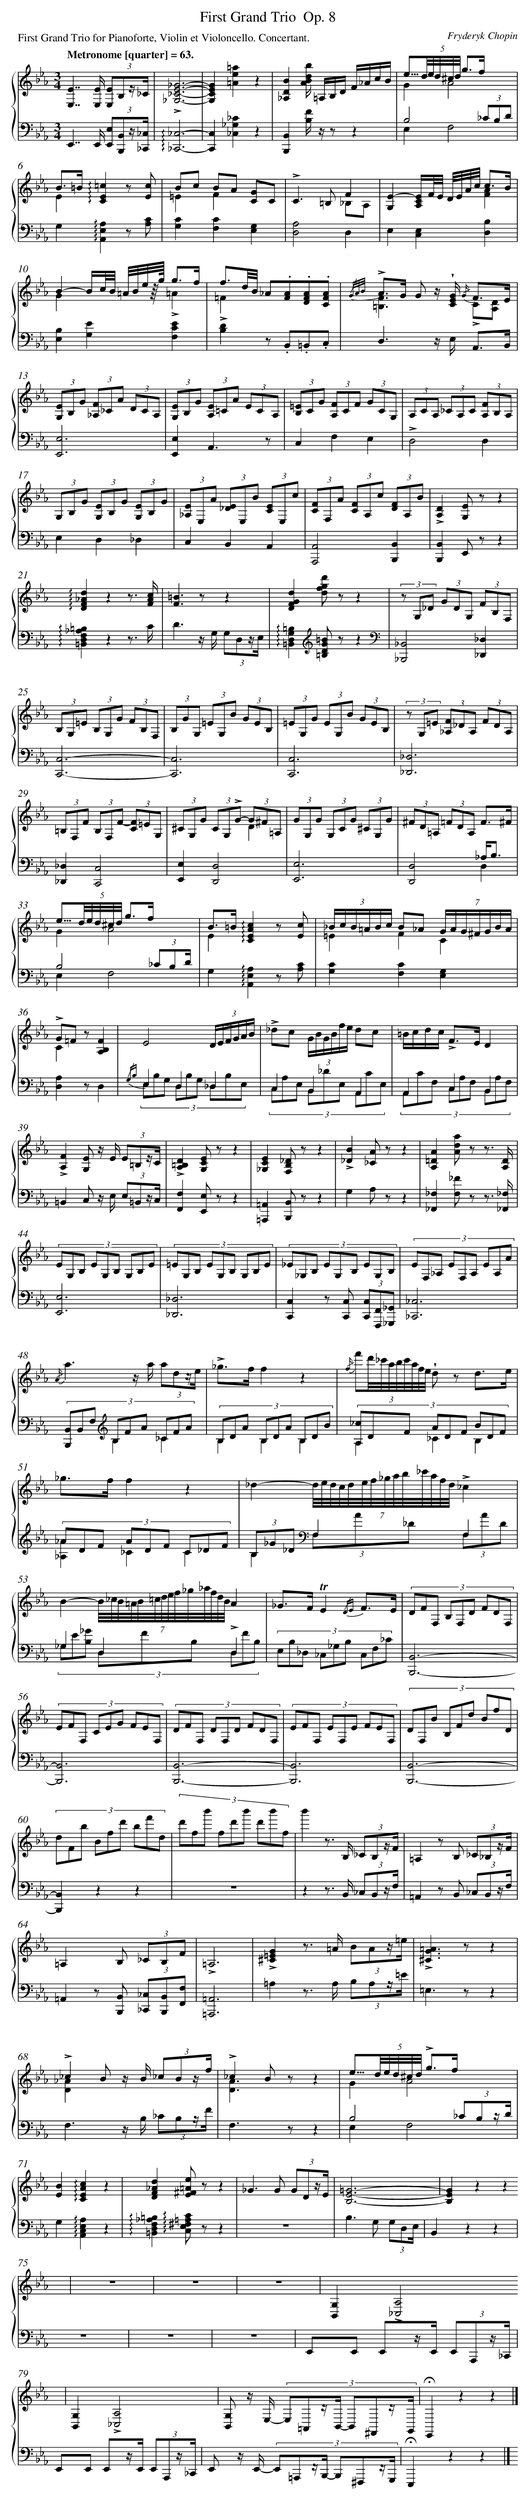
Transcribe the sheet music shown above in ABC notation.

X:1
T: First Grand Trio	 Op. 8
C: Fryderyk Chopin
L: 1/8
M: 3/4
P: First Grand Trio for Pianoforte, Violin et Violoncello. Concertant.
Q: "Metronome [quarter] = 63."
%%staves {1 2}
V: 1 clef=treble
V: 2 clef=bass
K: Eb
[V:1] [E2E,2]>>[E2E,2] (3:2:4[EE,]B,z/_C/ |
[V:2] E,,2>>E,,2 (3:2:4[E,E,,][B,,B,,,]z/[_C,/_C,,/] |
[V:1] !accent![_G6E6_C6_G,6]- |
[V:2] !arpeggio![_C,6_C,,6]- |
[V:1] [G2E2C2G,2][=a2e2=A2]z2 |
[V:2] [C,2C,,2][_C2_G,2_C,2]z2 |
[V:1] [B2D2_A,2][b/d/B/A/] =A,/B,/D/ F/_A/c/B/ |
[V:2] [B,,2B,,,2][F/B,/] z/ zz2 |
[V:1] e3//>>>(5:4:5d2e//d//^c//d// g3/f/ & G2A4 |
[V:2] B,4(3_CB,D & E,2F,4 |
[V:1] B>=B!arpeggio![=c2E2C2]z [cE] & E2x4 |
[V:2] G,2!arpeggio![A,2E,2A,,2]z [CA,] |
[V:1] Bc BA [GC]C & =E2F2x2 |
[V:2] [C2G,2][C2F,2][G,2E,2] |
[V:1] !accent!C2>=B,2F2 & x4_B,A, |
[V:2] [A,4D,4]D,2 |
[V:1] [E2-G,2][E/C/A,/]F//E// D//E//A//c// c3/B/ & x4[A2F2] |
[V:2] E,2[E,2C,2][B,2D,2] |
[V:1] B2-B/c//B// =A//B//e//z/8g/8 g3/f/ & G2x2!accent!=A2 |
[V:2] [B,2E,2][E2G,2][E2C2F,2] |
[V:1] f3/d//B// _A.[AF].[AFD].[AFC] & !accent!=F2x4 |
[V:2] [D2B,2]z .B,,.=B,,.C, |
[V:1] {/G/A/B/} !accent!A>G G z/ !wedge![GEC]< {/G/} FE/ & [F3=B,3]x/ x/ !accent!C[DA,] |
[V:2] D,3z/ E,< A,,B,,/ |
[V:1] (3[EG,]B,G (3[F_A,]_CA (3DCA, |
[V:2] [E,6E,,6] |
[V:1] (3[EG,]B,G (3[EA,]=CA (3ECA, |
[V:2] [E,2E,,2]A,,3z |
[V:1] (3[=EB,]CG (3[FA,]CF (3GCG, |
[V:2] C,2F,2E,2 |
[V:1] (3A,CA, (3_CA,C (3[FA,]B,A, |
[V:2] !accent!D,4D,2 |
[V:1] (3G,B,G (3[EG,]B,G (3[EG,]B,G |
[V:2] E,2D,2_D,2 |
[V:1] (3[E_A,]E,A (3[E_D]E,B (3[EC]E,c |
[V:2] C,2B,,2A,,2 |
[V:1] (3[FC]F,A (3[FC]A,c (3[FD]A,B |
[V:2] [A,,4A,,,4][B,,2B,,,2] |
[V:1] !accent![D2A,2][EG,] zz2 |
[V:2] [B,,2B,,,2]E,, zz2 |
[V:1] !arpeggio![d2_A2F2D2]z2z3/ [c/A/F/] |
[V:2] !arpeggio![=B,2_A,2F,2D,2=B,,2]z2z3/ C/ |
[V:1] [=B2F2]>z2z2 |
[V:2] D3z/ G,/ (3:2:4G,D,z/E,/ |
[V:1] [d2G2F2D2][d'gfd] zz2 |
[V:2] !arpeggio![=B,2G,2D,2=B,,2][K:clef=treble][=BGD=B,] zz2[K:clef=bass] |
[V:1] (3z G,_D (3GDG, (3FB,F, |
[V:2] [_B,,4_B,,,4][_D,2_D,,2] |
[V:1] (3B,G,=E (3B,G,G (3FB,F, |
[V:2] [C,6C,,6]- |
[V:1] (3B,GG, (3=EG,B (3GEB, |
[V:2] [C,6C,,6] |
[V:1] (3=EG,G (3EG,B (3GEB, |
[V:2] [C,6C,,6] |
[V:1] (3z G,=E (3[F_A,]_DA, (3FDA, |
[V:2] [_D,6_D,,6] |
[V:1] (3=B,F,F (3B,F,F- (3[FC]=EG, |
[V:2] [_D,2_D,,2][C,4C,,4] |
[V:1] (3^CG,G (3CG,!accent!G- (3G^F=A, & x4D2 |
[V:2] [E,2E,,2][D,4D,,4] |
[V:1] (3GG,G (3G,CG (3^CG,G |
[V:2] [E,6E,,6] |
[V:1] (3^FD=A, (3=FDA, F3/^F/ |
[V:2] [D,4D,,4]_A,/B,3/ & x4D,2 |
[V:1] e3//>>>(5:4:5d2e//d//^c//d// g3/f/ & G2A4 |
[V:2] B,4(3_CB,D/ & E,2F,4 |
[V:1] B>=B!arpeggio![c2A2E2C2]z [cE] & E2x4 |
[V:2] G,2!arpeggio![A,2E,2A,,2]z [CA,] |
[V:1] (3:2:6_B/c/B/=A/B/c/ B_A (7:4:7G/A/G/^F/G/B/A/ & =E2F2C2 |
[V:2] [C2G,2][C2F,2][G,2E,2] |
[V:1] !accent!G=F z[F2B,2A,2] & C2xx2 |
[V:2] [A,2D,2]zD,2 |
[V:1] E4(3:2:6D/E/F/G/A/B/ |
[V:2] {/G,B,}E,2D,2_D,2 & (3:2:9E,B,G, D,B,G, _D,B,E, |
[V:1] !accent!_dc (3:2:6G/B/G/B/f/e/ dc |
[V:2] C,2B,,2A,,2 & (3:2:9C,A,E, B,,_DE, A,,CE, |
[V:1] =B/c/d/c< !accent!FE/D2 |
[V:2] A,,2C,2B,,2 & (3:2:9A,,CF, C,A,F, B,,A,F, |
[V:1] !accent![F2A,2][EG,] z/ E/ (3:2:4E=B,z/C/ |
[V:2] =B,,2C, z/ E,/ (3:2:4E,=B,,z/C,/ |
[V:1] !accent![D2=B,2A,2][ECG,] zz2 |
[V:2] [F,2F,,2][E,E,,] zz2 |
[V:1] [E2C2_G,2][_DB,F,] zz2 |
[V:2] [=A,,2=A,,,2][B,,B,,,] zz2 |
[V:1] !accent![B2_D2][A_C] zz2 |
[V:2] G,2A, zz2 |
[V:1] [A2=D2A,2][adA] z z3/ [D/A,/] |
[V:2] [_F,2_F,,2][_FF,] z z3/ [_F,/_F,,/] |
[V:1] (3:2:9EG,B, EG,B, G,B,E |
[V:2] [E,6E,,6] |
[V:1] (3:2:9=EG,B, EG,B, G,B,E |
[V:2] [_D,6_D,,6] |
[V:1] (3:2:9_E_G,B, EG,B, EG,B, |
[V:2] [C,2C,,2]z [C,C,,] (3[C,C,,][F,,F,,,][_G,,_G,,,] |
[V:1] (3:2:9EF,_A, EF,A, EA,A |
[V:2] [_C,6_C,,6] |
[V:1] {/A/}a3z/ a/ (3:2:4adz/e/ |
[V:2] (3:2:9[B,,B,,,]B,,F,[K:clef=treble] B,FA _CFA & x2B,2_C2 |
[V:1] !accent!_g>ff2z2 |
[V:2] (3:2:9B,DA B,DA B,DB & B,2B,2B,2 |
[V:1] {/f/} (3:2:9f'd'//_c'//a//b//c'//a//f//e// !wedge!d z d3/e/ |
[V:2] (3:2:9[_cA,]DF ADF BDF & A,2_C2B,2 |
[V:1] _g>ff2z2 |
[V:2] (3:2:9_ADF ADF C_DF & [_A2_A,2]_C2C2 |
[V:1] _d2-(7:4:14d//e//d//c//d//e//f//_g//a//b//_c'//a//f//d//!accent!_c2 |
[V:2] (3B,_G_D[K:clef=bass]F,2F,2 & B,2(3F,A_D (3F,AD |
[V:1] B2-(7:4:14B//_c//B//=A//B//=c//d//e//f//_g//_a//f//d//B//!accent!A2 |
[V:2] _G,2D,2D,2 & (3:2:9_G,E[_GB,] D,FB, D,FB, |
[V:1] _G>F!trill!E2{/DE} F3/E/ |
[V:2] (3:2:9E,B,_D, _C,_G,B, C,F,_C |
[V:1] (3:2:9DFF, B,F,D FDF, |
[V:2] [B,,6B,,,6]- |
[V:1] (3:2:9EFF, CEG FEF, |
[V:2] [B,,6B,,,6] |
[V:1] (3:2:9DFF, DF,D FDF, |
[V:2] [B,,6B,,,6]- |
[V:1] (3:2:9EFF, EF,E FEF, |
[V:2] [B,,6B,,,6] |
[V:1] (3:2:9DF,B B,Fd BfD |
[V:2] [B,,6B,,,6]- |
[V:1] (3:2:9dFb Bfd' bf'd |
[V:2] [B,,2B,,,2]z2z2 |
[V:1] (3:2:9d'fb' fd'b' d'b'f |
[V:2] z6 |
[V:1] b'2z> B, (3:2:4_CB,z/F/ |
[V:2] z2z> B,, (3:2:4_C,B,,z/F,/ |
[V:1] =A,2z B, (3:2:4_C_B,z/F/ |
[V:2] =A,,2z B,, (3:2:4_C,B,,z/F,/ |
[V:1] =A,2x B, (3_CB,F |
[V:2] =A,,2z [B,,B,,,] (3[_C,_C,,][B,,B,,,][F,F,,] |
[V:1] !accent!=A,6 |
[V:2] [=A,,6=A,,,6] |
[V:1] !accent![G2=E2^C2]z> =A (3:2:4BAz/=e/ |
[V:2] =A,2z> A, (3:2:4B,A,z/=E/ |
[V:1] !accent![=A2G2^C2]>z2z2 |
[V:2] =E,2>z2z2 |
[V:1] !accent!_c2B z/ B/ (3:2:4_cBz/f/ & [_A2D2]x2x2 |
[V:2] F,3z/ B,/ (3:2:4_CB,z/F/ |
[V:1] !accent!_c2B zz2 & [A2D2]>x2x2 |
[V:2] F,2>z2z2 |
[V:1] e3//>>>(5:4:5d2e//d//^c//d// !accent!g3/f/ & G2A4 |
[V:2] B,4(3:2:4_CB,z/D/ & E,2F,4 |
[V:1] [B2E2]!arpeggio![c2A2E2C2]z2 |
[V:2] G,2!arpeggio![A,2E,2C,2A,,2]z2 |
[V:1] [d2_A2F2D2][e=A^FE] zz2 |
[V:2] !arpeggio![=B,2_A,2F,2D,2=B,,2]!arpeggio![C=A,^F,E,C,] zz2 |
[V:1] _G2>G2 (3:2:4GDz/E/ |
[V:2] z6 |
[V:1] [=G6E6B,6]- |
[V:2] B,2>G,2 (3G,D,E,/ |
[V:1] [G2E2B,2]z2z2 |
[V:2] B,,2z2z2 |
[V:1] z6 |
[V:2] z6 |
[V:1] z6 |
[V:2] z6 |
[V:1] z6 |
[V:2] z6 |
[V:1] [G,2B,,2]!accent![A,4_C,4] |
[V:2] E,,E,, E,,z/E,,/ (3:2:4E,,A,,,z/_C,,/ |
[V:1] [G,2B,,2]!accent![A,4_C,4] |
[V:2] E,,E,, E,,z/E,,/ (3:2:4E,,A,,,z/_C,,/ |
[V:1] [G,B,,] z/ E,/- (3:2:8E,=A,,z/B,,/- B,,^F,,z/G,,/ |
[V:2] E,, z/ E,,/- (3:2:8E,,=A,,,z/B,,,/- B,,,^F,,,z/G,,,/ |
[V:1] !fermata!E,,2z2z2 |]
[V:2] !fermata!E,,,2z2z2 |]
